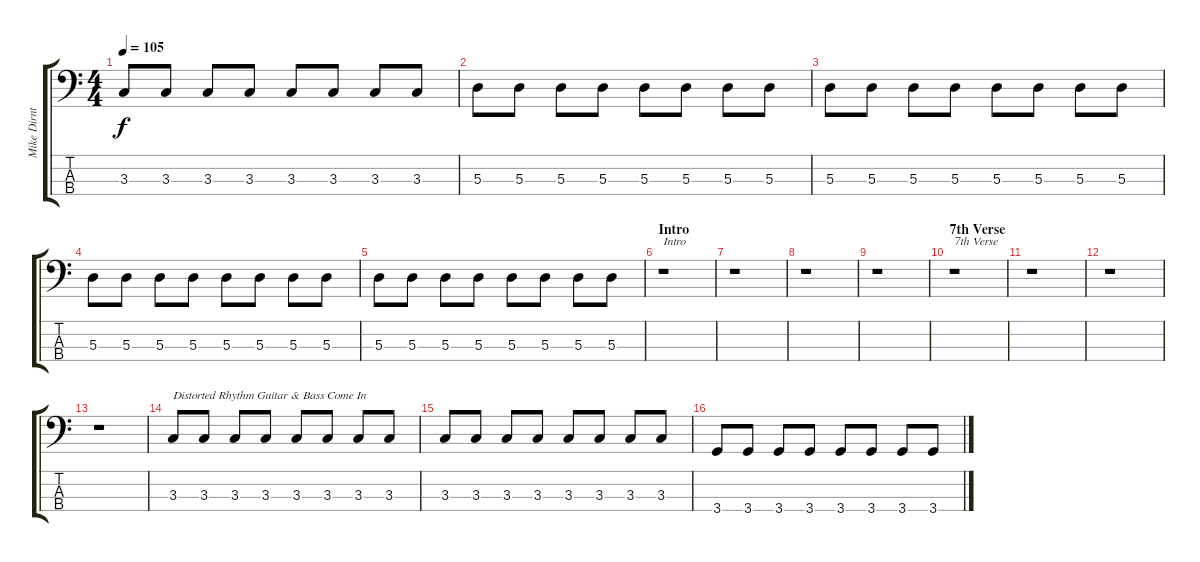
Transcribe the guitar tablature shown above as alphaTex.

\track ("Mike Dirnt" "Mike Dirnt") {instrument electricbasspick}
\staff {score tabs}
\tuning (G2 D2 A1 E1) {hide}
\ts (4 4)
\tempo 105
\clef f4
\ks c
3.3.8{dy f} 3.3.8 3.3.8 3.3.8 3.3.8 3.3.8 3.3.8 3.3.8 |
5.3.8 5.3.8 5.3.8 5.3.8 5.3.8 5.3.8 5.3.8 5.3.8 |
5.3.8 5.3.8 5.3.8 5.3.8 5.3.8 5.3.8 5.3.8 5.3.8 |
5.3.8 5.3.8 5.3.8 5.3.8 5.3.8 5.3.8 5.3.8 5.3.8 |
5.3.8 5.3.8 5.3.8 5.3.8 5.3.8 5.3.8 5.3.8 5.3.8 |
\section ("" "Intro")
r.1{txt "Intro"} |
r.1 |
r.1 |
r.1 |
\section ("" "7th Verse")
r.1{txt "7th Verse"} |
r.1 |
r.1 |
r.1 |
3.3.8{txt "Distorted Rhythm Guitar & Bass Come In"} 3.3.8 3.3.8 3.3.8 3.3.8 3.3.8 3.3.8 3.3.8 |
3.3.8 3.3.8 3.3.8 3.3.8 3.3.8 3.3.8 3.3.8 3.3.8 |
3.4.8 3.4.8 3.4.8 3.4.8 3.4.8 3.4.8 3.4.8 3.4.8
